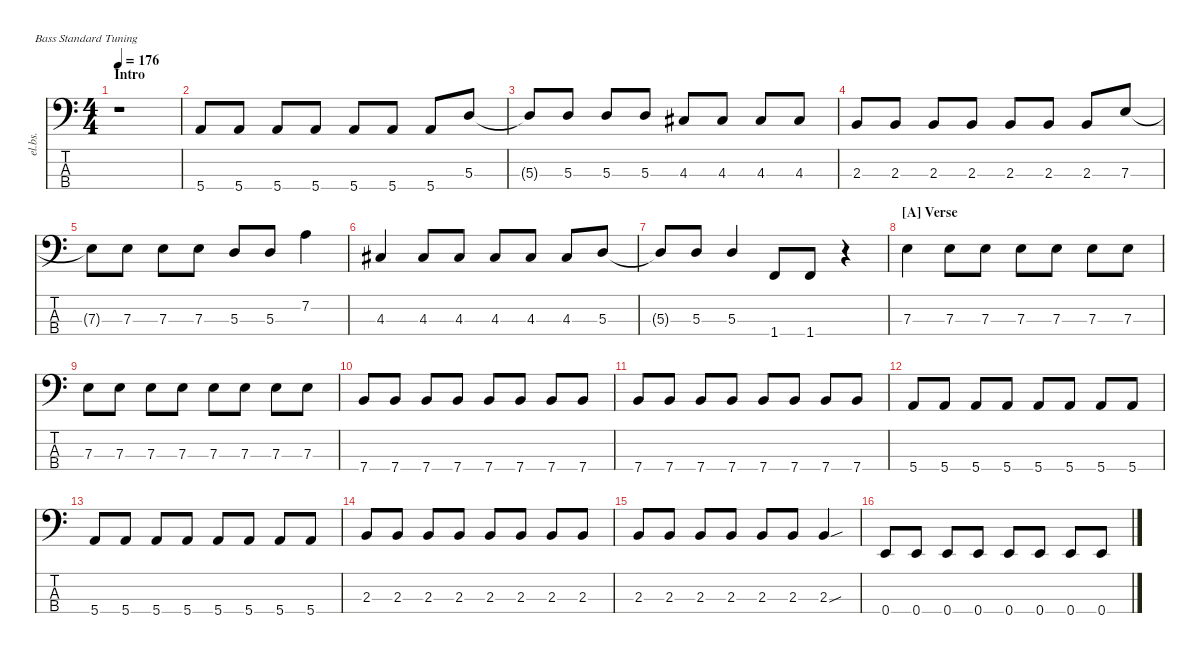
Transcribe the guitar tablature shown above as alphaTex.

\defaultSystemsLayout 4
\hideDynamics
\bracketExtendMode nobrackets
\track ("Electric Bass" "el.bs.") {mute instrument electricbassfinger}
\staff {score tabs}
\tuning (G2 D2 A1 E1)
\ts (4 4)
\section ("" "Intro")
\tempo 176
\clef f4
\ks c
r.1{dy mf instrument electricbassfinger beam Down} |
5.4.8{beam Up} 5.4.8{beam Up} 5.4.8{beam Up} 5.4.8{beam Up} 5.4.8{beam Up} 5.4.8{beam Up} 5.4.8{beam Up} 5.3.8{beam Up} |
5.3{t}.8{beam Up} 5.3.8{beam Up} 5.3.8{beam Up} 5.3.8{beam Up} 4.3{acc #}.8{beam Up} 4.3{acc #}.8{beam Up} 4.3{acc #}.8{beam Up} 4.3{acc #}.8{beam Up} |
2.3.8{beam Up} 2.3.8{beam Up} 2.3.8{beam Up} 2.3.8{beam Up} 2.3.8{beam Up} 2.3.8{beam Up} 2.3.8{beam Up} 7.3.8{beam Up} |
7.3{t}.8{beam Down} 7.3.8{beam Down} 7.3.8{beam Down} 7.3.8{beam Down} 5.3.8{beam Up} 5.3.8{beam Up} 7.2.4{beam Down} |
4.3{acc #}.4{beam Up} 4.3{acc #}.8{beam Up} 4.3{acc #}.8{beam Up} 4.3{acc #}.8{beam Up} 4.3{acc #}.8{beam Up} 4.3{acc #}.8{beam Up} 5.3.8{beam Up} |
5.3{t}.8{beam Up} 5.3.8{beam Up} 5.3.4{beam Up} 1.4.8{beam Up} 1.4.8{beam Up} r.4{beam Down} |
\section ("A" "Verse")
7.3.4{beam Down} 7.3.8{beam Down} 7.3.8{beam Down} 7.3.8{beam Down} 7.3.8{beam Down} 7.3.8{beam Down} 7.3.8{beam Down} |
7.3.8{beam Down} 7.3.8{beam Down} 7.3.8{beam Down} 7.3.8{beam Down} 7.3.8{beam Down} 7.3.8{beam Down} 7.3.8{beam Down} 7.3.8{beam Down} |
7.4.8{beam Up} 7.4.8{beam Up} 7.4.8{beam Up} 7.4.8{beam Up} 7.4.8{beam Up} 7.4.8{beam Up} 7.4.8{beam Up} 7.4.8{beam Up} |
7.4.8{beam Up} 7.4.8{beam Up} 7.4.8{beam Up} 7.4.8{beam Up} 7.4.8{beam Up} 7.4.8{beam Up} 7.4.8{beam Up} 7.4.8{beam Up} |
5.4.8{beam Up} 5.4.8{beam Up} 5.4.8{beam Up} 5.4.8{beam Up} 5.4.8{beam Up} 5.4.8{beam Up} 5.4.8{beam Up} 5.4.8{beam Up} |
5.4.8{beam Up} 5.4.8{beam Up} 5.4.8{beam Up} 5.4.8{beam Up} 5.4.8{beam Up} 5.4.8{beam Up} 5.4.8{beam Up} 5.4.8{beam Up} |
2.3.8{beam Up} 2.3.8{beam Up} 2.3.8{beam Up} 2.3.8{beam Up} 2.3.8{beam Up} 2.3.8{beam Up} 2.3.8{beam Up} 2.3.8{beam Up} |
2.3.8{beam Up} 2.3.8{beam Up} 2.3.8{beam Up} 2.3.8{beam Up} 2.3.8{beam Up} 2.3.8{beam Up} 2.3{sou}.4{beam Up} |
0.4.8{beam Up} 0.4.8{beam Up} 0.4.8{beam Up} 0.4.8{beam Up} 0.4.8{beam Up} 0.4.8{beam Up} 0.4.8{beam Up} 0.4.8{beam Up}
